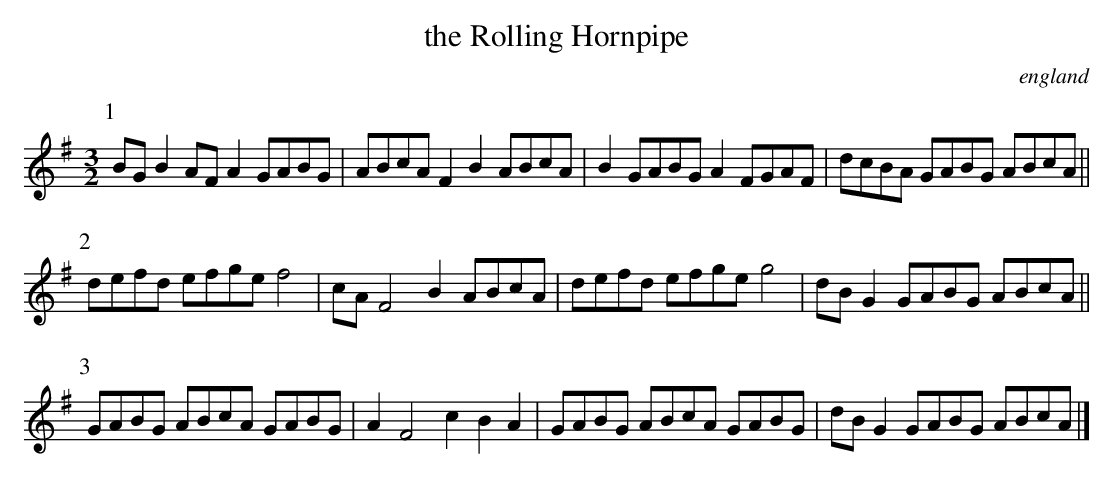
X:1
T:the Rolling Hornpipe
O:england
M:3/2
L:1/8
K:G
P:1
BG B2 AF A2 GABG |ABcA F2 B2 ABcA | B2 GABG A2 FGAF | dcBA GABG ABcA ||
P:2
defd  efge  f4   |cA F4   B2 ABcA | defd efge  g4   |dB G2 GABG ABcA ||
P:3
GABG  ABcA  GABG |A2 F4   c2 B2 A2| GABG ABcA  GABG |dB G2 GABG ABcA |]
